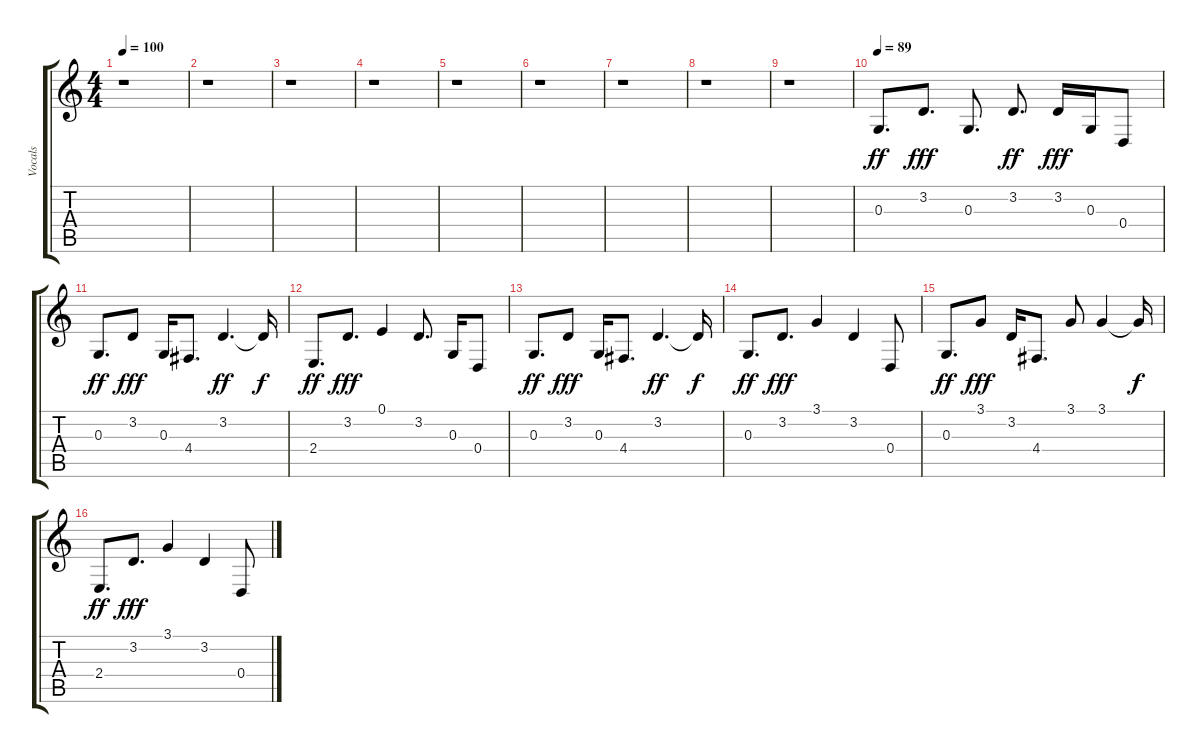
\track ("Vocals" "Vocals") {instrument lead6voice}
\staff {score tabs}
\tuning (E4 B3 G3 D3 A2 E2) {hide}
\ts (4 4)
\tempo 100
\clef g2
\ks c
r.1{dy fff} |
r.1 |
r.1 |
r.1 |
r.1 |
r.1 |
r.1 |
r.1 |
r.1 |
\tempo 89
0.3.8{d dy ff} 3.2.8{d dy fff} 0.3.8{d} 3.2.8{d dy ff} 3.2.16{dy fff} 0.3.16 0.4.8 |
0.3.8{d dy ff} 3.2.8{dy fff} 0.3.16 4.4.8{d} 3.2.4{d dy ff} 3.2{t}.16{dy f} |
2.4.8{d dy ff} 3.2.8{d dy fff} 0.1.4 3.2.8{d} 0.3.16 0.4.8 |
0.3.8{d dy ff} 3.2.8{dy fff} 0.3.16 4.4.8{d} 3.2.4{d dy ff} 3.2{t}.16{dy f} |
0.3.8{d dy ff} 3.2.8{d dy fff} 3.1.4 3.2.4 0.4.8 |
0.3.8{d dy ff} 3.1.8{dy fff} 3.2.16 4.4.8{d} 3.1.8 3.1.4 3.1{t}.16{dy f} |
2.4.8{d dy ff} 3.2.8{d dy fff} 3.1.4 3.2.4 0.4.8
